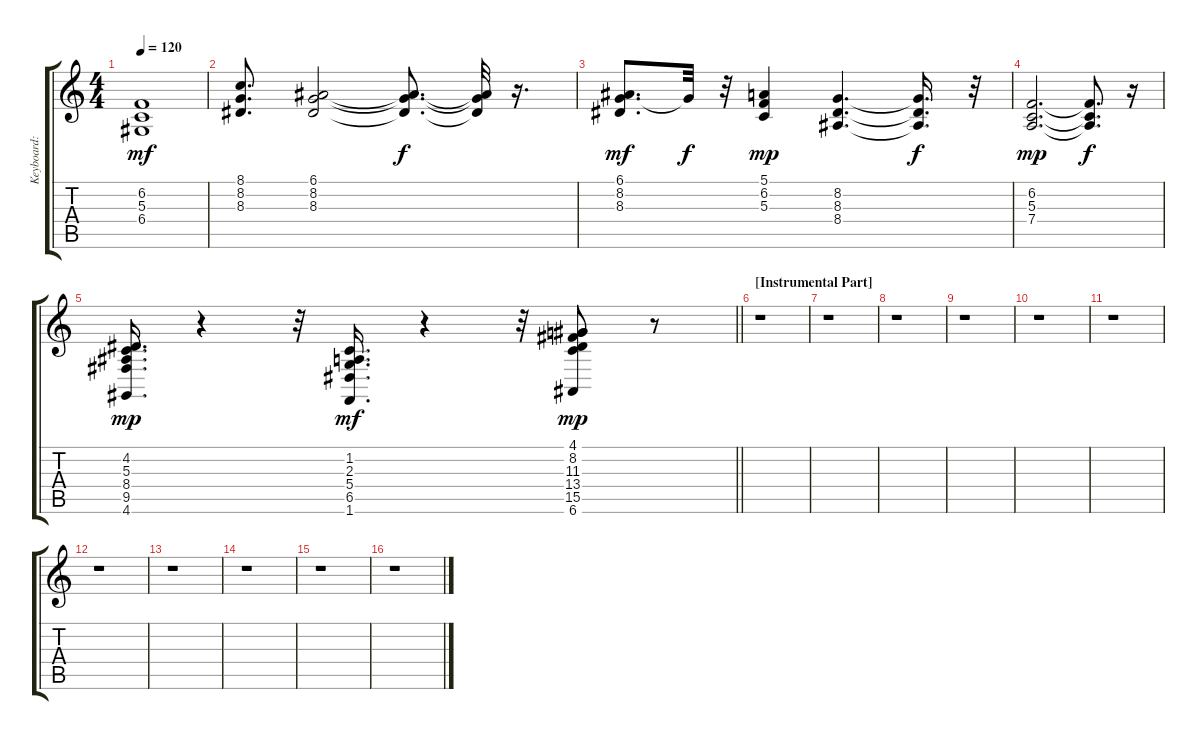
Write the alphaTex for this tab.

\track ("Keyboard: Polysynth" "Keyboard: ") {instrument pad3polysynth}
\staff {score tabs}
\tuning (E4 B3 G3 D3 A2 E2) {hide}
\ts (4 4)
\tempo 120
\clef g2
\ks c
(6.2 5.3 6.4).1{dy mf} |
(8.1 8.2 8.3).8{d} (6.1 8.2 8.3).2 (6.1{t} 8.2{t} 8.3{t}).8{d dy f} (6.1{t} 8.2{t} 8.3{t}).32 r.16{d} |
(6.1 8.2 8.3).8{d dy mf} 8.2{t}.32{dy f} r.32 (5.1 6.2 5.3).4{dy mp} (8.2 8.3 8.4).4{d} (8.2{t} 8.3{t} 8.4{t}).16{d dy f} r.32 |
(6.2 5.3 7.4).2{d dy mp} (6.2{t} 5.3{t} 7.4{t}).8{d dy f} r.16 |
\barLineRight lightlight
(4.2 5.3 8.4 9.5 4.6).16{d dy mp} r.4 r.32 (1.2 2.3 5.4 6.5 1.6).16{d dy mf} r.4 r.32 (4.1 8.2 11.3 13.4 15.5 6.6).8{dy mp} r.8 |
\section ("" "[Instrumental Part]")
r.1 |
r.1 |
r.1 |
r.1 |
r.1 |
r.1 |
r.1 |
r.1 |
r.1 |
r.1 |
r.1
